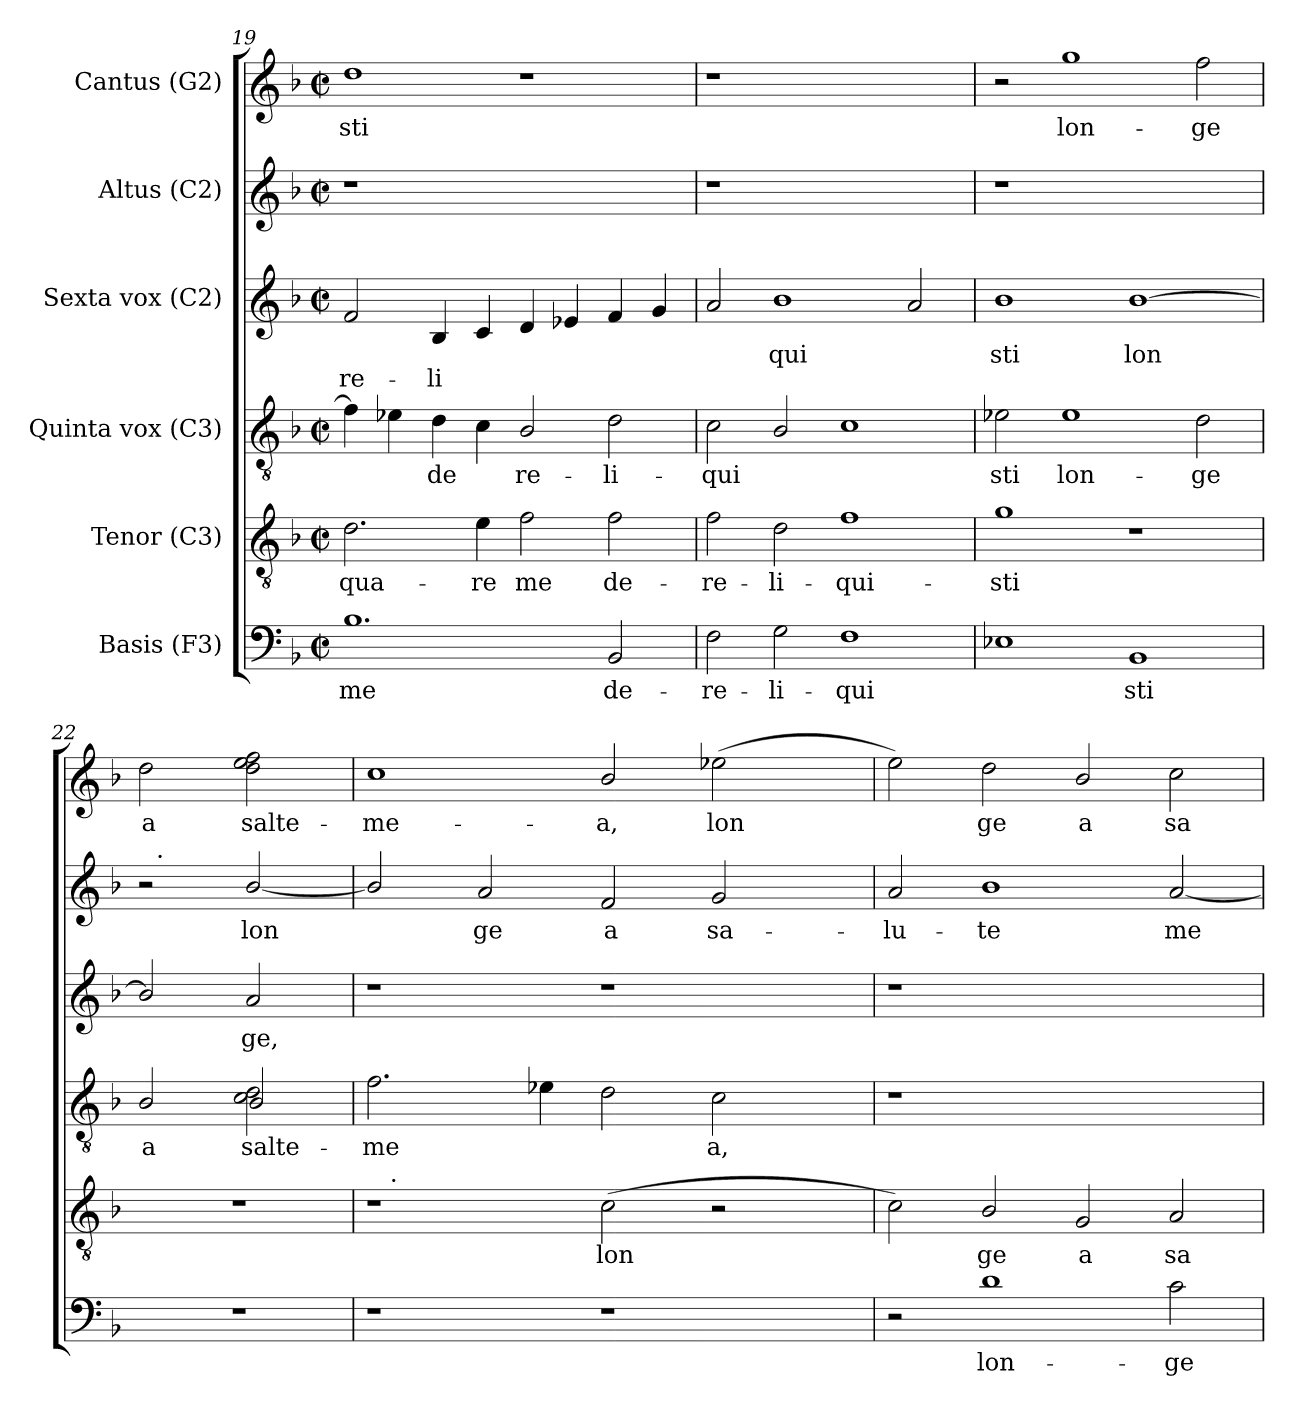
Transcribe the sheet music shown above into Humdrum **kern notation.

**kern	**text	**kern	**text	**kern	**text	**kern	**text	**text	**kern	**text	**kern	**text
*part6	*part6	*part5	*part5	*part4	*part4	*part3	*part3	*part3	*part2	*part2	*part1	*part1
*staff6	*staff6	*staff5	*staff5	*staff4	*staff4	*staff3	*staff3	*staff3	*staff2	*staff2	*staff1	*staff1
*I"Basis (F3)	*	*I"Tenor (C3)	*	*I"Quinta vox (C3)	*	*I"Sexta vox (C2)	*	*	*I"Altus (C2)	*	*I"Cantus (G2)	*
*clefF4	*	*clefGv2	*	*clefGv2	*	*clefG2	*	*	*clefG2	*	*clefG2	*
*k[b-]	*	*k[b-]	*	*k[b-]	*	*k[b-]	*	*	*k[b-]	*	*k[b-]	*
*F:	*	*F:	*	*F:	*	*F:	*	*	*F:	*	*F:	*
*M2/2	*	*M2/2	*	*M2/2	*	*M2/2	*	*	*M2/2	*	*M2/2	*
*met(c|)	*	*met(c|)	*	*met(c|)	*	*met(c|)	*	*	*met(c|)	*	*met(c|)	*
=19	=19	=19	=19	=19	=19	=19	=19	=19	=19	=19	=19	=19
!	!LO:LY:b:cj	!	!LO:LY:b:cj	!	!LO:LY:b:cj	!	!LO:LY:b:cj	!LO:LY:b:cj	!	!	!	!LO:LY:b:cj
1.B-	me	2.d\	qua-	4f\]	.	2f/	--	-re-	1r	.	1dd	-sti
!	!	!	!	!	!LO:LY:b:cj	!	!	!	!	!	!	!
.	.	.	.	4e-\	.	.	.	.	.	.	.	.
!	!	!	!	!	!LO:LY:b:cj	!	!LO:LY:b:cj	!LO:LY:b:cj	!	!	!	!
.	.	.	.	4d\	de-	4B-/	--	-li-	.	.	.	.
!	!	!	!LO:LY:b:cj	!	!LO:LY:b:cj	!	!LO:LY:b:cj	!LO:LY:b:cj	!	!	!	!
.	.	4e\	-re	4c\	--	4c/	--	-	.	.	.	.
!	!	!	!LO:LY:b:cj	!	!LO:LY:b:cj	!	!LO:LY:b:cj	!LO:LY:b:cj	!	!	!	!
.	.	2f\	me	2B-/	-re-	4d/	-	-	1ryy	.	1r	.
!	!	!	!	!	!	!	!LO:LY:b:cj	!LO:LY:b:cj	!	!	!	!
.	.	.	.	.	.	4e-/	-	-	.	.	.	.
!	!LO:LY:b:cj	!	!LO:LY:b:cj	!	!LO:LY:b:cj	!	!LO:LY:b:cj	!LO:LY:b:cj	!	!	!	!
2BB-/	de-	2f\	de-	2d\	-li-	4f/	-	-	.	.	.	.
!	!	!	!	!	!	!	!LO:LY:b:cj	!LO:LY:b:cj	!	!	!	!
.	.	.	.	.	.	4g/	-	-	.	.	.	.
=20	=20	=20	=20	=20	=20	=20	=20	=20	=20	=20	=20	=20
!	!LO:LY:b:cj	!	!LO:LY:b:cj	!	!LO:LY:b:cj	!	!LO:LY:b:cj	!	!	!	!	!
2F\	-re-	2f\	-re-	2c\	-qui-	2a/	-	.	1r	.	1r	.
!	!LO:LY:b:cj	!	!LO:LY:b:cj	!	!LO:LY:b:cj	!	!LO:LY:b:cj	!	!	!	!	!
2G\	-li-	2d\	-li-	2B-/	--	1b-	-qui-	.	.	.	.	.
!	!LO:LY:b:cj	!	!LO:LY:b:cj	!	!LO:LY:b:cj	!	!	!	!	!	!	!
1F	-qui-	1f	-qui-	1c	--	.	.	.	1ryy	.	1ryy	.
!	!	!	!	!	!	!	!LO:LY:b:cj	!	!	!	!	!
.	.	.	.	.	.	2a/	--	.	.	.	.	.
!!LO:PB:g=z
=21	=21	=21	=21	=21	=21	=21	=21	=21	=21	=21	=21	=21
!	!LO:LY:b:cj	!	!LO:LY:b:cj	!	!LO:LY:b:cj	!	!LO:LY:b:cj	!	!	!	!	!
1E-X	--	1g	-sti	2e-X\	-sti	1b-	-sti	.	1r	.	2r	.
!	!	!	!	!	!LO:LY:b:cj	!	!	!	!	!	!	!LO:LY:b:cj
.	.	.	.	1e-	lon-	.	.	.	.	.	1gg	lon-
!	!LO:LY:b:cj	!	!	!	!	!	!LO:LY:b:cj	!	!	!	!	!
1BB-	-sti	1r	.	.	.	[<1b-	lon-	.	1ryy	.	.	.
!	!	!	!	!	!LO:LY:b:cj	!	!	!	!	!	!	!LO:LY:b:cj
.	.	.	.	2d\	-ge	.	.	.	.	.	2ff\	-ge
=22	=22	=22	=22	=22	=22	=22	=22	=22	=22	=22	=22	=22
!	!	!	!	!	!LO:LY:b:cj	!	!LO:LY:b:cj	!	!	!	!	!LO:LY:b:cj
*	*	*	*	*^	*	*	*	*	*^	*	*	*
1r	.	1r	.	2B-/	2ryy	a	2b-/]	--	.	2r	32ryy	.	2dd\	a
!	!	!	!	!	!	!	!	!	!	!	!LO:TX:a:t=.	!	!	!
.	.	.	.	.	.	.	.	.	.	.	2ryy	.	.	.
!	!	!	!	!	!	!LO:LY:b:cj	!	!LO:LY:b:cj	!	!	!	!LO:LY:b:cj	!	!LO:LY:b:cj
.	.	.	.	2d\ 2c\	2B-/	salte-	2a/	-ge,	.	[<2b-/	.	lon-	2ff\ 2ee\ 2dd\	salte-
.	.	.	.	.	.	.	.	.	.	.	4...ryy	.	.	.
=23	=23	=23	=23	=23	=23	=23	=23	=23	=23	=23	=23	=23	=23	=23
!	!	!	!	!	!	!LO:LY:b:cj	!	!	!	!	!	!LO:LY:b:cj	!	!LO:LY:b:cj
*	*	*^	*	*v	*v	*	*	*	*	*v	*v	*	*	*
1r	.	1r	32.ryy	.	2.f\	-me-	1r	.	.	2b-/]	--	1cc	-me-
!	!	!	!LO:TX:a:t=.	!	!	!	!	!	!	!	!	!	!
.	.	.	1ryy	.	.	.	.	.	.	.	.	.	.
!	!	!	!	!	!	!	!	!	!	!	!LO:LY:b:cj	!	!
.	.	.	.	.	.	.	.	.	.	2a/	-ge	.	.
!	!	!	!	!	!	!LO:LY:b:cj	!	!	!	!	!	!	!
.	.	.	.	.	4e-\	--	.	.	.	.	.	.	.
!	!	!	!	!LO:LY:b:cj	!	!LO:LY:b:cj	!	!	!	!	!LO:LY:b:cj	!	!LO:LY:b:cj
1r	.	(>2c\	.	lon-	2d\	--	1r	.	.	2f/	a	2b-/	-a,
.	.	.	2ryy	.	.	.	.	.	.	.	.	.	.
!	!	!	!	!	!	!LO:LY:b:cj	!	!	!	!	!LO:LY:b:cj	!	!LO:LY:b:cj
.	.	2r	.	.	2c\	-a,	.	.	.	2g/	sa-	(>2ee-X\	lon-
.	.	.	4ryy	.	.	.	.	.	.	.	.	.	.
.	.	.	8ryy	.	.	.	.	.	.	.	.	.	.
.	.	.	16ryy	.	.	.	.	.	.	.	.	.	.
.	.	.	64ryy	.	.	.	.	.	.	.	.	.	.
=24	=24	=24	=24	=24	=24	=24	=24	=24	=24	=24	=24	=24	=24
!	!	!	!	!LO:LY:b:cj	!	!	!	!	!	!	!LO:LY:b:cj	!	!LO:LY:b:cj
*	*	*v	*v	*	*	*	*	*	*	*	*	*	*
2r	.	2c\)	--	1r	.	1r	.	.	2a/	-lu-	2ee\)	--
!	!LO:LY:b:cj	!	!LO:LY:b:cj	!	!	!	!	!	!	!LO:LY:b:cj	!	!LO:LY:b:cj
1d	lon-	2B-/	-ge	.	.	.	.	.	1b-	-te	2dd\	-ge
!	!	!	!LO:LY:b:cj	!	!	!	!	!	!	!	!	!LO:LY:b:cj
.	.	2G/	a	1ryy	.	1ryy	.	.	.	.	2b-/	a
!	!LO:LY:b:cj	!	!LO:LY:b:cj	!	!	!	!	!	!	!LO:LY:b:cj	!	!LO:LY:b:cj
2c\	-ge	2A/	sa-	.	.	.	.	.	[>2a/	me-	2cc\	sa-
=	=	=	=	=	=	=	=	=	=	=	=	=
*-	*-	*-	*-	*-	*-	*-	*-	*-	*-	*-	*-	*-
